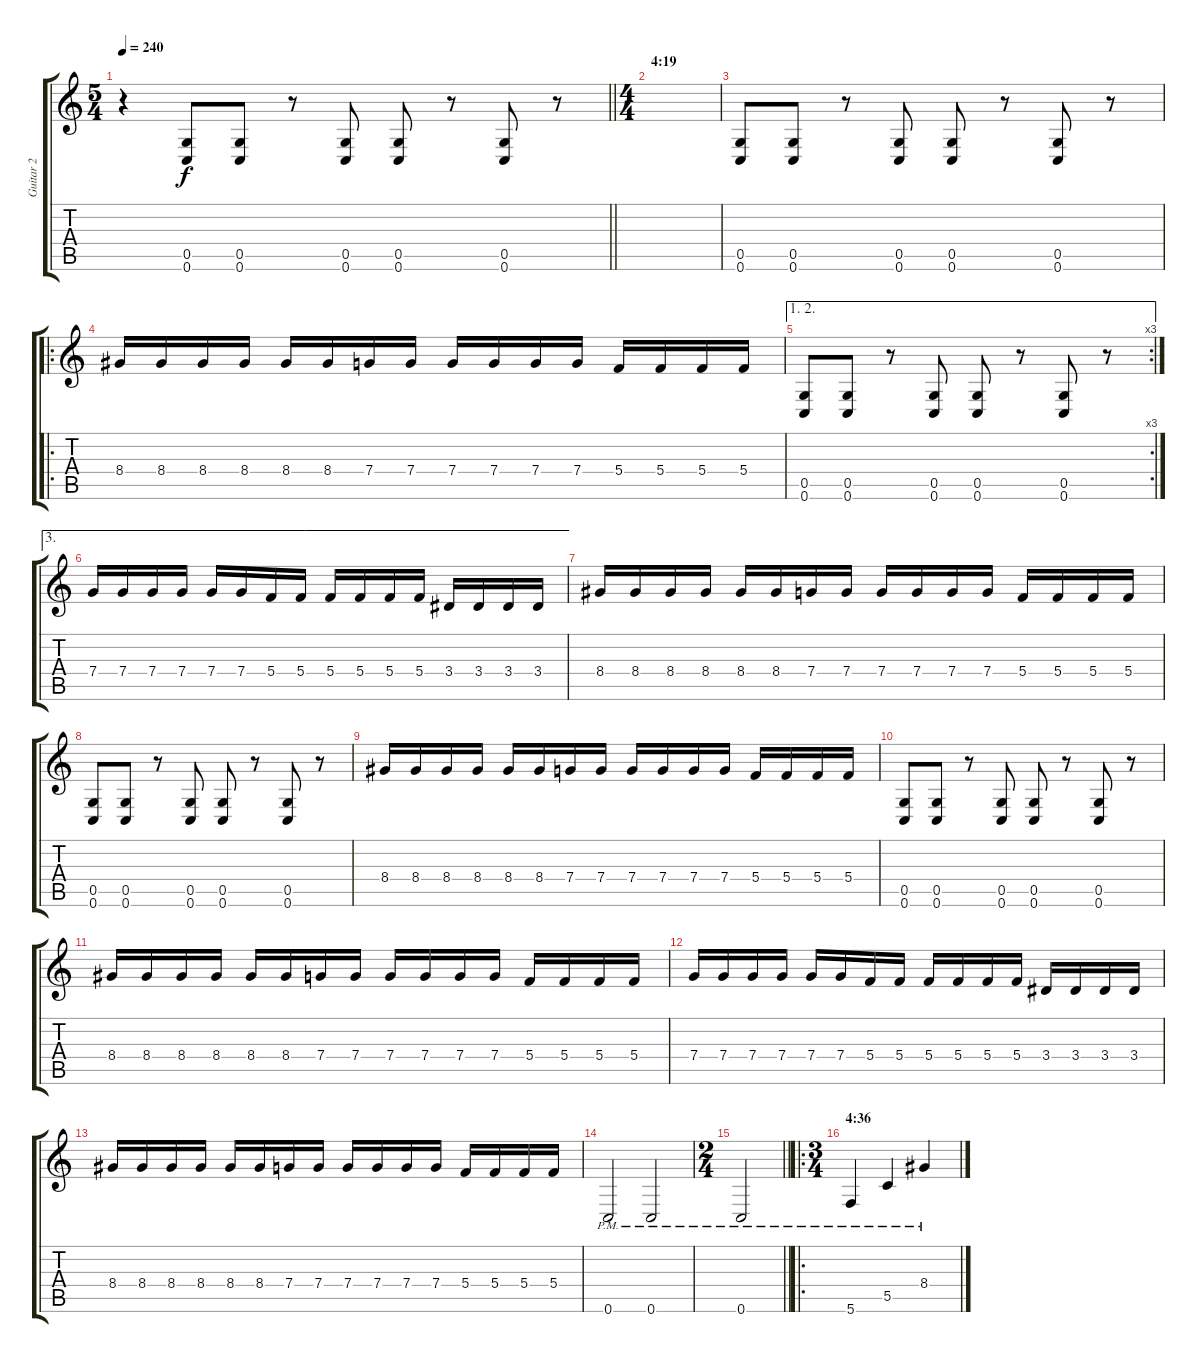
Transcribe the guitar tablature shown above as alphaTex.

\track ("Guitar 2" "Guitar 2") {instrument distortionguitar}
\staff {score tabs}
\tuning (D4 A3 F3 C3 G2 C2) {hide}
\ts (5 4)
\tempo 240
\clef g2
\barLineRight lightlight
\ks c
r.4{dy f} (0.5 0.6).8 (0.5 0.6).8 r.8 (0.5 0.6).8 (0.5 0.6).8 r.8 (0.5 0.6).8 r.8 |
\ts (4 4)
\section ("" "4:19")
|
(0.5 0.6).8 (0.5 0.6).8 r.8 (0.5 0.6).8 (0.5 0.6).8 r.8 (0.5 0.6).8 r.8 |
\ro
8.4.16 8.4.16 8.4.16 8.4.16 8.4.16 8.4.16 7.4.16 7.4.16 7.4.16 7.4.16 7.4.16 7.4.16 5.4.16 5.4.16 5.4.16 5.4.16 |
\ae (1 2)
\rc 3
(0.5 0.6).8 (0.5 0.6).8 r.8 (0.5 0.6).8 (0.5 0.6).8 r.8 (0.5 0.6).8 r.8 |
\ae 3
7.4.16 7.4.16 7.4.16 7.4.16 7.4.16 7.4.16 5.4.16 5.4.16 5.4.16 5.4.16 5.4.16 5.4.16 3.4.16 3.4.16 3.4.16 3.4.16 |
8.4.16 8.4.16 8.4.16 8.4.16 8.4.16 8.4.16 7.4.16 7.4.16 7.4.16 7.4.16 7.4.16 7.4.16 5.4.16 5.4.16 5.4.16 5.4.16 |
(0.5 0.6).8 (0.5 0.6).8 r.8 (0.5 0.6).8 (0.5 0.6).8 r.8 (0.5 0.6).8 r.8 |
8.4.16 8.4.16 8.4.16 8.4.16 8.4.16 8.4.16 7.4.16 7.4.16 7.4.16 7.4.16 7.4.16 7.4.16 5.4.16 5.4.16 5.4.16 5.4.16 |
(0.5 0.6).8 (0.5 0.6).8 r.8 (0.5 0.6).8 (0.5 0.6).8 r.8 (0.5 0.6).8 r.8 |
8.4.16 8.4.16 8.4.16 8.4.16 8.4.16 8.4.16 7.4.16 7.4.16 7.4.16 7.4.16 7.4.16 7.4.16 5.4.16 5.4.16 5.4.16 5.4.16 |
7.4.16 7.4.16 7.4.16 7.4.16 7.4.16 7.4.16 5.4.16 5.4.16 5.4.16 5.4.16 5.4.16 5.4.16 3.4.16 3.4.16 3.4.16 3.4.16 |
8.4.16 8.4.16 8.4.16 8.4.16 8.4.16 8.4.16 7.4.16 7.4.16 7.4.16 7.4.16 7.4.16 7.4.16 5.4.16 5.4.16 5.4.16 5.4.16 |
0.6{pm}.2 0.6{pm}.2 |
\ts (2 4)
\barLineRight lightlight
0.6{pm}.2 |
\ro
\ts (3 4)
\section ("" "4:36")
5.6{pm}.4 5.5{pm}.4 8.4{pm}.4
